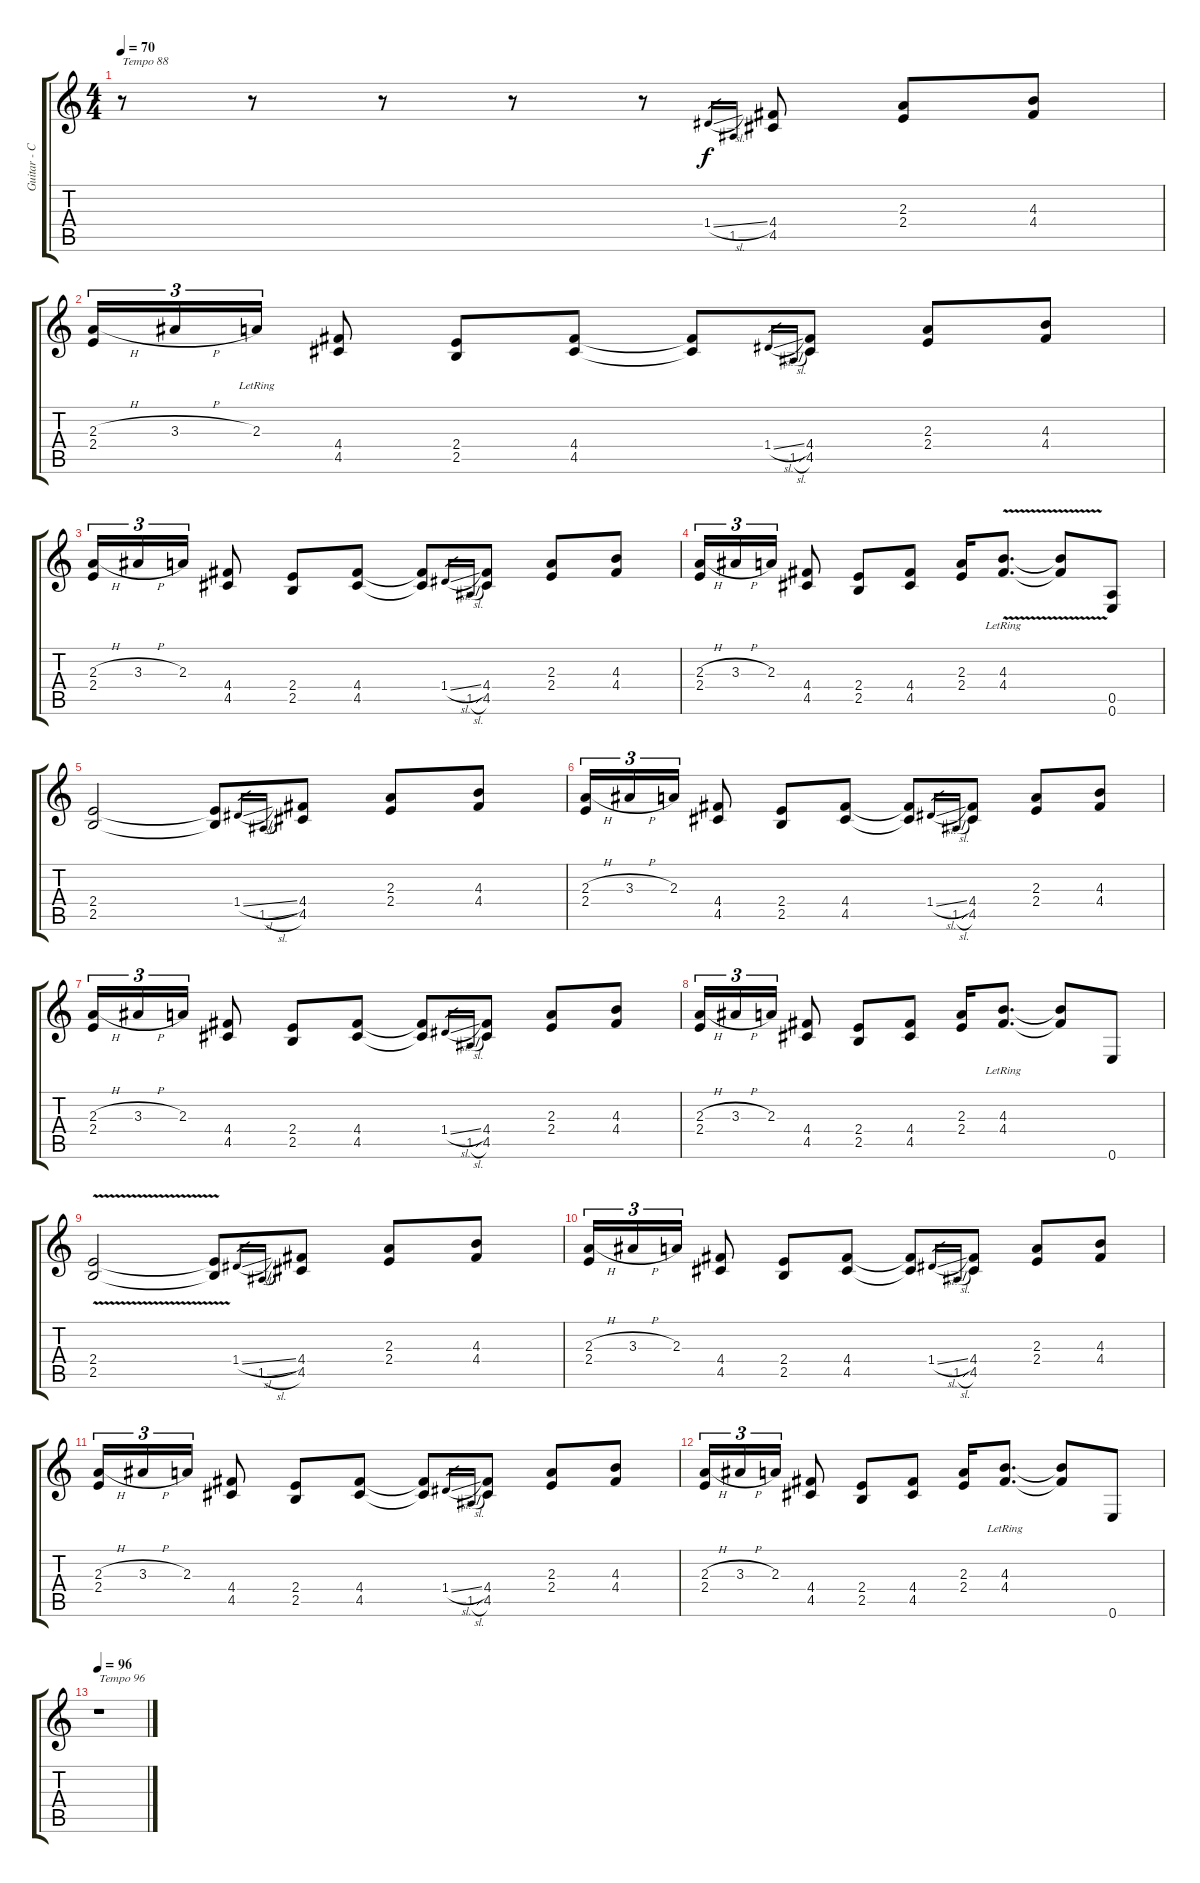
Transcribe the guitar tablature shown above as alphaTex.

\track ("Guitar - Clean" "Guitar - C") {instrument acousticguitarsteel}
\staff {score tabs}
\tuning (E4 B3 G3 D3 A2 E2) {hide}
\ts (4 4)
\tempo 70
\tempo 88
\tempo 70
\clef g2
\ks c
r.8{txt "Tempo 88" dy f instrument acousticguitarsteel} r.8 r.8 r.8 r.8 1.4{sl}.16{gr} 1.5.16{gr} (4.4 4.5).8 (2.3 2.4).8 (4.3 4.4).8 |
(2.3{h} 2.4).16{tu (3 2)} 3.3{h}.16{tu (3 2)} 2.3{lr}.16{tu (3 2)} (4.4 4.5).8 (2.4 2.5).8 (4.4 4.5).8 (4.4{t} 4.5{t}).8 1.4{sl}.16{gr} 1.5{sl}.16{gr} (4.4 4.5).8 (2.3 2.4).8 (4.3 4.4).8 |
(2.3{h} 2.4).16{tu (3 2)} 3.3{h}.16{tu (3 2)} 2.3.16{tu (3 2)} (4.4 4.5).8 (2.4 2.5).8 (4.4 4.5).8 (4.4{t} 4.5{t}).8 1.4{sl}.16{gr} 1.5{sl}.16{gr} (4.4 4.5).8 (2.3 2.4).8 (4.3 4.4).8 |
(2.3{h} 2.4).16{tu (3 2)} 3.3{h}.16{tu (3 2)} 2.3.16{tu (3 2)} (4.4 4.5).8 (2.4 2.5).8 (4.4 4.5).8 (2.3 2.4).16 (4.3{v lr} 4.4{v lr}).8{d} (4.3{v t} 4.4{v t}).8 (0.5 0.6).8 |
(2.4 2.5).2 (2.4{t} 2.5{t}).8 1.4{sl}.16{gr} 1.5{sl}.16{gr} (4.4 4.5).8 (2.3 2.4).8 (4.3 4.4).8 |
(2.3{h} 2.4).16{tu (3 2)} 3.3{h}.16{tu (3 2)} 2.3.16{tu (3 2)} (4.4 4.5).8 (2.4 2.5).8 (4.4 4.5).8 (4.4{t} 4.5{t}).8 1.4{sl}.16{gr} 1.5{sl}.16{gr} (4.4 4.5).8 (2.3 2.4).8 (4.3 4.4).8 |
(2.3{h} 2.4).16{tu (3 2)} 3.3{h}.16{tu (3 2)} 2.3.16{tu (3 2)} (4.4 4.5).8 (2.4 2.5).8 (4.4 4.5).8 (4.4{t} 4.5{t}).8 1.4{sl}.16{gr} 1.5{sl}.16{gr} (4.4 4.5).8 (2.3 2.4).8 (4.3 4.4).8 |
(2.3{h} 2.4).16{tu (3 2)} 3.3{h}.16{tu (3 2)} 2.3.16{tu (3 2)} (4.4 4.5).8 (2.4 2.5).8 (4.4 4.5).8 (2.3 2.4).16 (4.3{lr} 4.4{lr}).8{d} (4.3{t} 4.4{t}).8 0.6.8 |
(2.4{v} 2.5{v}).2 (2.4{v t} 2.5{v t}).8 1.4{sl}.16{gr} 1.5{sl}.16{gr} (4.4 4.5).8 (2.3 2.4).8 (4.3 4.4).8 |
(2.3{h} 2.4).16{tu (3 2)} 3.3{h}.16{tu (3 2)} 2.3.16{tu (3 2)} (4.4 4.5).8 (2.4 2.5).8 (4.4 4.5).8 (4.4{t} 4.5{t}).8 1.4{sl}.16{gr} 1.5{sl}.16{gr} (4.4 4.5).8 (2.3 2.4).8 (4.3 4.4).8 |
(2.3{h} 2.4).16{tu (3 2)} 3.3{h}.16{tu (3 2)} 2.3.16{tu (3 2)} (4.4 4.5).8 (2.4 2.5).8 (4.4 4.5).8 (4.4{t} 4.5{t}).8 1.4{sl}.16{gr} 1.5{sl}.16{gr} (4.4 4.5).8 (2.3 2.4).8 (4.3 4.4).8 |
(2.3{h} 2.4).16{tu (3 2)} 3.3{h}.16{tu (3 2)} 2.3.16{tu (3 2)} (4.4 4.5).8 (2.4 2.5).8 (4.4 4.5).8 (2.3 2.4).16 (4.3{lr} 4.4{lr}).8{d} (4.3{t} 4.4{t}).8 0.6.8 |
\tempo 96
r.1{txt "Tempo 96"}
